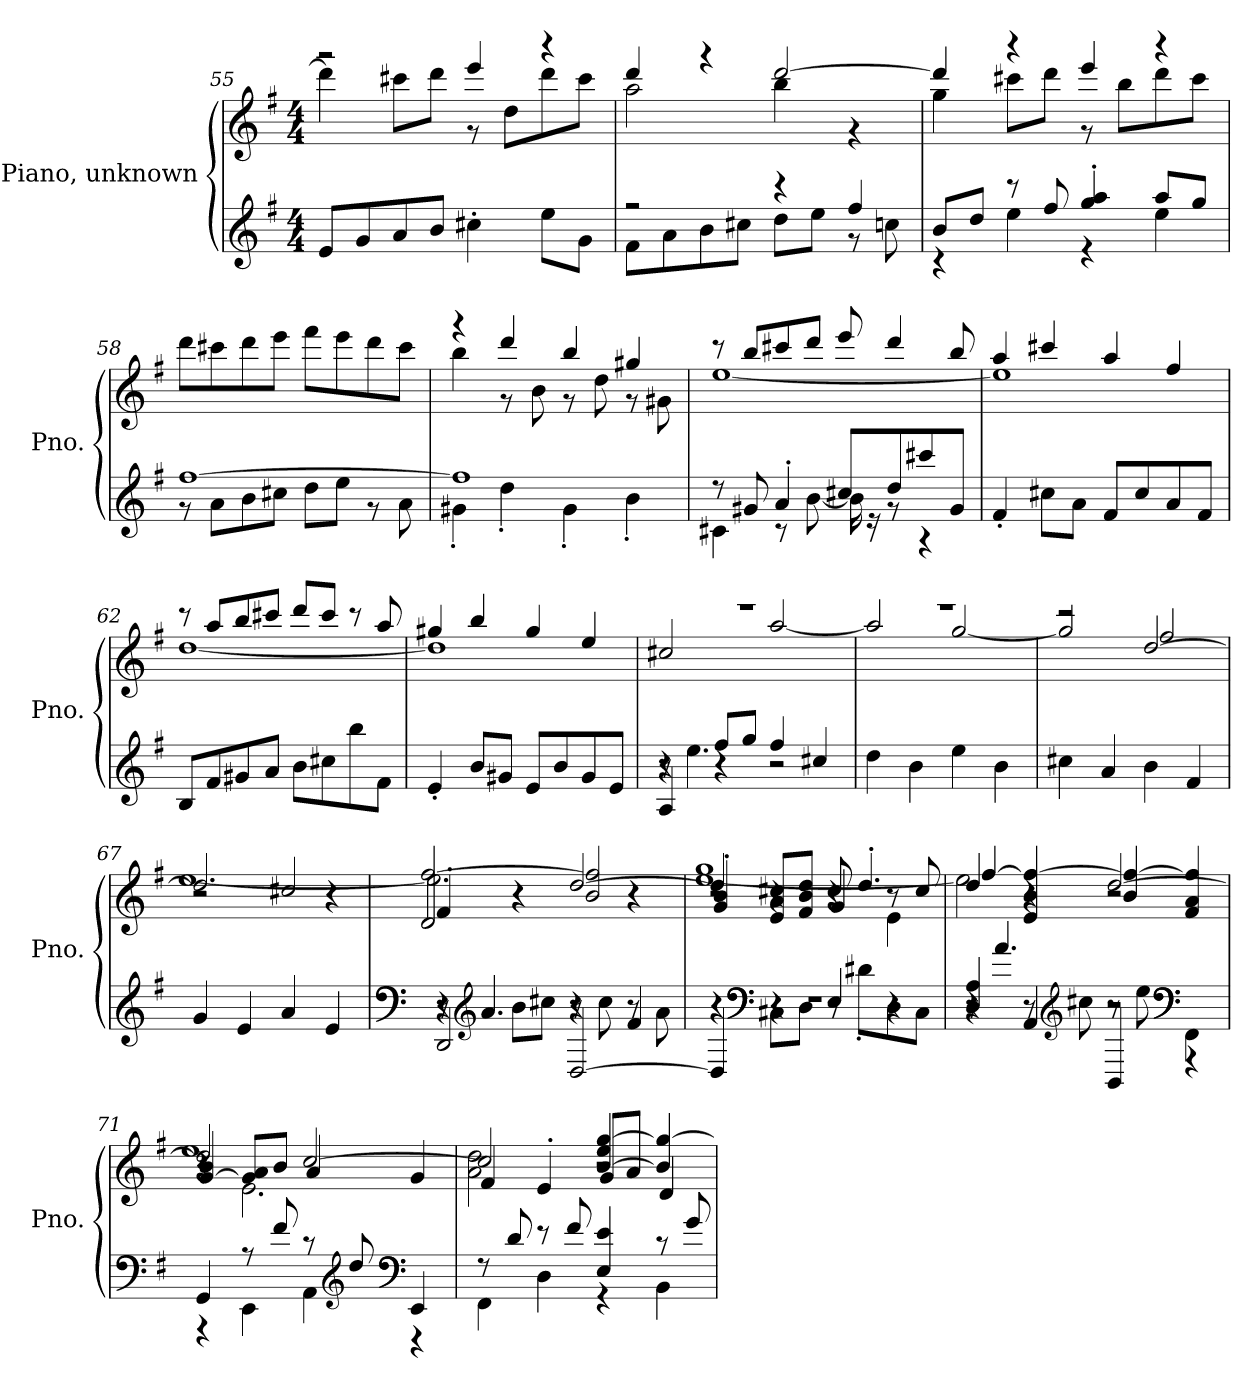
**kern	**kern
*part1	*part1
*staff2	*staff1
*I"Piano, unknown	*
*I'Pno.	*
*clefG2	*clefG2
*k[f#]	*k[f#]
*M4/4	*M4/4
=55	=55
*	*^
8e/L	2r	4ddd\]
8g/	.	.
8a/	.	8ccc#X\L
8b/J	.	8ddd\J
4cc#X'\	4eee/	8r
.	.	8dd\L
8ee\L	4r	8ddd\
8g\J	.	8ccc#\J
=56	=56	=56
*^	*	*
2r	8f#\L	4ddd/	2aa\
.	8a\	.	.
.	8b\	4r	.
.	8cc#X\J	.	.
4r	8dd\L	[2ddd/	4bb\
.	8ee\J	.	.
4ff#/	8r	.	4r
.	8ccn\	.	.
=57	=57	=57	=57
8b/L	4r	4ddd/]	4gg\
8dd/J	.	.	.
8r	4ee\	4r	8ccc#X\L
8ff#/	.	.	8ddd\J
4gg/' 4aa/'	4r	4eee/	8r
.	.	.	8bb\L
8aa/L	4ee\	4r	8ddd\
8gg/J	.	.	8ccc#\J
*	*	*v	*v
!!LO:LB:g=z
=58	=58	=58
[1ff#	8r	8ddd\L
.	8a\L	8ccc#X\
.	8b\	8ddd\
.	8cc#X\J	8eee\J
.	8dd\L	8fff#\L
.	8ee\J	8eee\
.	8r	8ddd\
.	8a\	8ccc#\J
=59	=59	=59
*	*	*^
1ff#]	4g#X'\	4r	4bb\
.	4dd'\	4ddd/	8r
.	.	.	8b\
.	4g#'\	4bb/	8r
.	.	.	8dd\
.	4b'\	4gg#X/	8r
.	.	.	8g#X\
=60	=60	=60	=60
8r	4c#X\	8r	[1ee
8g#X/	.	8bb/L	.
4a'/	8r	8ccc#X/	.
.	[8b\	8ddd/J	.
8cc#X/L	16b\]	8eee/	.
.	16r	.	.
8dd/	8r	4ddd/	.
8ccc#X/	4r	.	.
8g#/J	.	8bb/	.
*v	*v	*	*
!!LO:LB:g=z	!!
=61	=61	=61
4f#'/	4aa/	1ee]
8cc#X\L	4ccc#X/	.
8a\J	.	.
8f#/L	4aa/	.
8cc#/	.	.
8a/	4ff#/	.
8f#/J	.	.
=62	=62	=62
8B/L	8r	[1dd
8f#/	8aa/L	.
8g#X/	8bb/	.
8a/J	8ccc#X/J	.
8b\L	8ddd/L	.
8cc#X\	8ccc#/J	.
8bb\	8r	.
8f#\J	8aa/	.
=63	=63	=63
4e'/	4gg#X/	1dd]
8b/L	4bb/	.
8g#X/J	.	.
8e/L	4gg#/	.
8b/	.	.
8g#/	4ee/	.
8e/J	.	.
=64	=64	=64
*^	*	*
*	*^	*	*
4r	8r	4A/	1r	2cc#X/
.	4.ee\	.	.	.
8ff#/L	.	4r	.	.
8gg/J	.	.	.	.
4ff#/	2r	2r	.	[2aa/
4cc#X/	.	.	.	.
*v	*v	*v	*	*
=65	=65	=65
4dd\	1r	2aa/]
4b\	.	.
4ee\	.	[2gg/
4b\	.	.
!!LO:LB:g=z	!!
=66	=66	=66
4cc#X\	2r	2gg/]
4a/	.	.
4b\	[2dd/	2ff#/
4f#/	.	.
=67	=67	=67
*	*	*^
4g/	2.dd/]	[1ee	2r
4e/	.	.	.
4a/	.	.	2cc#X/
4e/	4r	.	.
=68	=68	=68	=68
*clefF4	*	*	*
*^	*	*	*
*	*^	*	*	*
8r	4r	2DD/	4f#'/	2.ee\]	2d/ [2ff#/
*clefG2	*	*	*	*	*
4.a/	.	.	.	.	.
.	8b\L	.	4r	.	.
.	8cc#X\J	.	.	.	.
4r	8r	[2D/	[2dd/	.	2b/ 2ff#/]
.	8cc#\	.	.	.	.
4f#/	8r	.	.	4r	.
.	8a\	.	.	.	.
=69	=69	=69	=69	=69	=69
*	*	*	*	*	*^
1r	4r	4D/]	4dd/]	[1ee 1gg	4g/' 4b/'	2r
*clefF4	*	*	*	*	*	*
.	8C#X\L	4r	4r	.	8e/ 8a/ 8cc#X/L	.
.	8D\J	.	.	.	8f#/ 8b/ 8dd/J	.
.	8r	4E/	8cc#/	.	4g/	4r
.	8d#X'\L	.	4.dd'/	.	.	.
.	8D\	4r	.	.	8r	4e\
.	8C#\J	.	.	.	8cc#/	.
*	*	*	*	*	*v	*v
!!LO:PB:g=z
=70	=70	=70	=70	=70	=70
8r	4r	4D/ 4A/	4dd/	2ee\]	[4ff#/
4.a/	.	.	.	.	.
.	8r	4AA/	4r	.	4e/ 4b/ 4ff#/_
*clefG2	*	*	*	*	*
.	8cc#X\	.	.	.	.
2r	8r	4BB/	[2dd/	2r	4b/ 4ff#/_
.	8ee\	.	.	.	.
*clefF4	*	*	*	*	*
.	4FF#\	4r	.	.	4f#/ 4a/ 4ff#/]
*	*v	*v	*	*	*
=71	=71	=71	=71	=71
*	*	*	*	*^
4GG/	4r	2dd/]	1ee	[4g/ 4b/	4r
8r	4EE\	.	.	8g/] 8a/L	2.e\
8f#/	.	.	.	8b/J	.
8r	4AA\	[2cc/	.	4a/	.
*clefG2	*	*	*	*	*
8dd/	.	.	.	.	.
*clefF4	*	*	*	*	*
4EE/	4r	.	.	4g/	.
*	*	*	*	*v	*v
=72	=72	=72	=72	=72
8r	4FF#\	2cc/]	2a\ 2dd\	4f#/
8d/	.	.	.	.
8r	4D\	.	.	4e'/
8f#/	.	.	.	.
4E/ 4e/	4r	[4b/ 4ee/ [4gg/	2r	8g/L
.	.	.	.	8a/J
8r	4BB\	4b/] 4gg/_	.	4d/
8g/	.	.	.	.
*v	*v	*	*	*
*	*v	*v	*v
=	=
*-	*-
